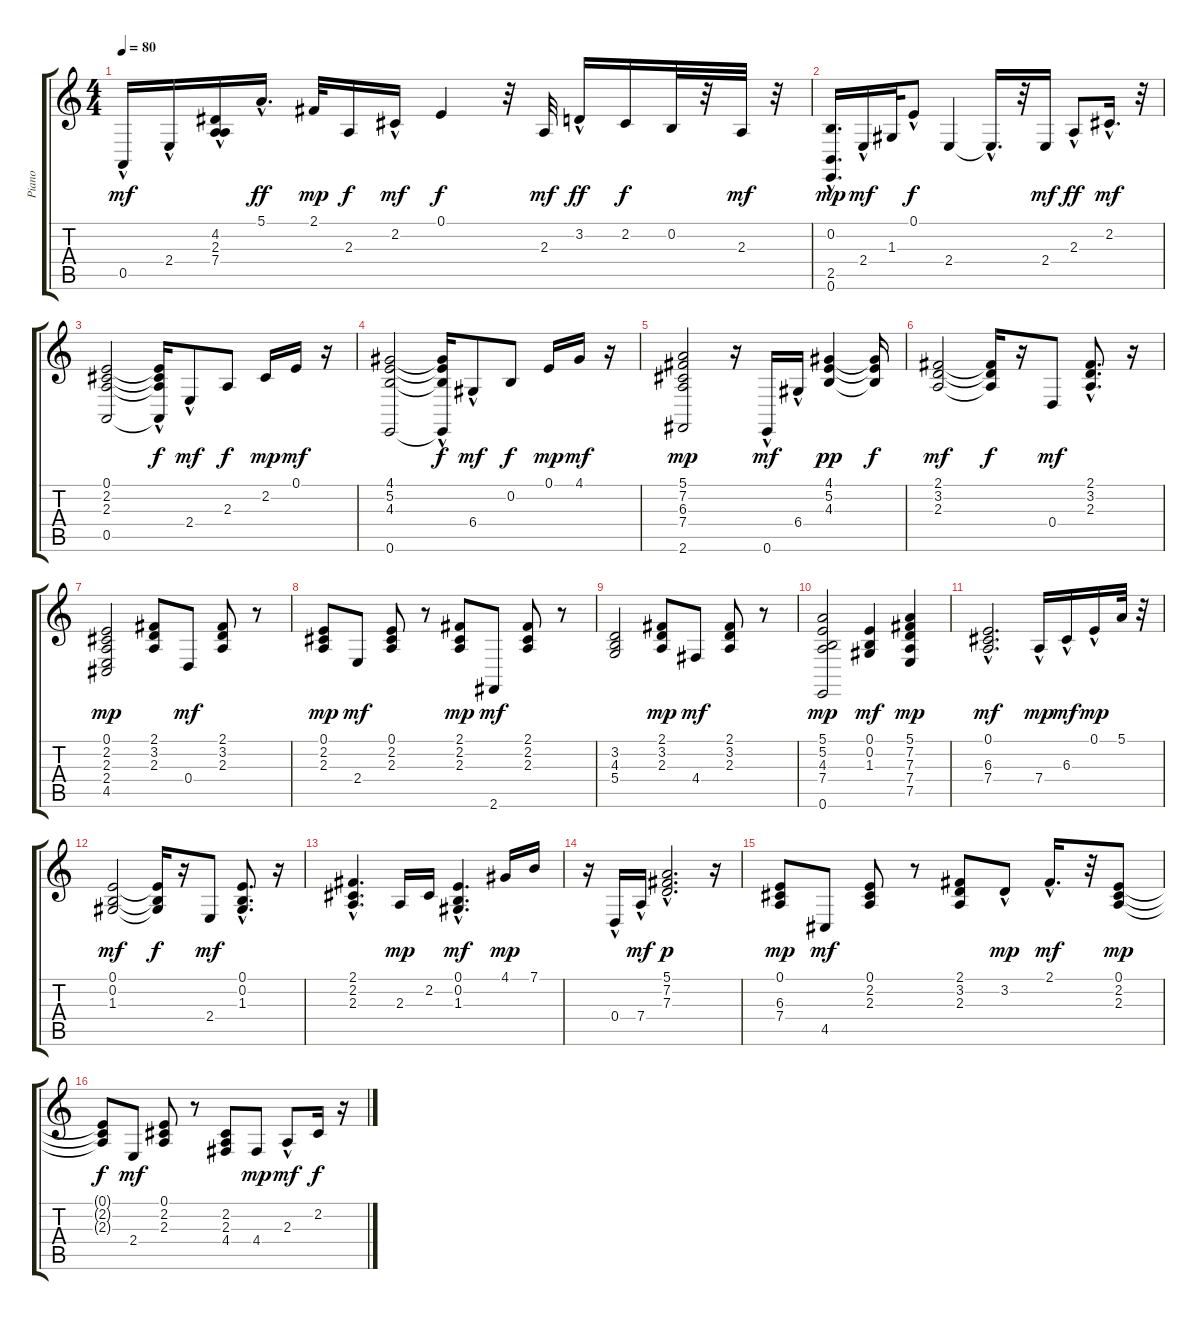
\track ("Piano  " "Piano  ") {instrument acousticgrandpiano}
\staff {score tabs}
\tuning (E4 B3 G3 D3 A2 E2) {hide}
\ts (4 4)
\tempo 80
\clef g2
\ks c
0.5{hac}.16{dy mf} 2.4{hac}.16 (4.2 2.3{hac} 7.4{hac}).16 5.1{hac}.16{d dy ff} 2.1.32{dy mp} 2.3.16{dy f} 2.2{hac}.16{dy mf} 0.1.4{dy f} r.32 2.3.32{dy mf} 3.2{hac}.16{dy ff} 2.2.16{dy f} 0.2.32 r.32 2.3.32{dy mf} r.32 |
(0.2{hac} 2.5 0.6{hac}).16{d dy mp} 2.4{hac}.16{dy mf} 1.3.32 0.1{hac}.8{dy f} 2.4.4 2.4{hac t}.16{d} r.32 2.4.16{dy mf} 2.3{hac}.8{dy ff} 2.2{hac}.16{d dy mf} r.32 |
(0.1 2.2 2.3 0.5).2 (0.1{t} 2.2{hac t} 2.3{t} 0.5{hac t}).16{dy f} 2.4{hac}.8{dy mf} 2.3.8{dy f} 2.2.16{dy mp} 0.1.16{dy mf} r.16 |
(4.1 5.2 4.3 0.6).2 (4.1{t} 5.2{hac t} 4.3{t} 0.6{hac t}).16{dy f} 6.4{hac}.8{dy mf} 0.2.8{dy f} 0.1.16{dy mp} 4.1.16{dy mf} r.16 |
(5.1 7.2 6.3 7.4 2.6).2{dy mp} r.16 0.6{hac}.16{dy mf} 6.4{hac}.16 (4.1 5.2 4.3).4{dy pp} (4.1{t} 5.2{t} 4.3{t}).16{dy f} |
(2.1 3.2 2.3).2{dy mf} (2.1{t} 3.2{t} 2.3{t}).16{dy f} r.16 0.4.8{dy mf} (2.1{hac} 3.2{hac} 2.3{hac}).8{d} r.16 |
(0.1 2.2 2.3 2.4 4.5).2{dy mp} (2.1 3.2 2.3).8 0.4.8{dy mf} (2.1 3.2 2.3).8 r.8 |
(0.1 2.2 2.3).8{dy mp} 2.4.8{dy mf} (0.1 2.2 2.3).8 r.8 (2.1 2.2 2.3).8{dy mp} 2.6.8{dy mf} (2.1 2.2 2.3).8 r.8 |
(3.2 4.3 5.4).2 (2.1 3.2 2.3).8{dy mp} 4.4.8{dy mf} (2.1 3.2 2.3).8 r.8 |
(5.1 5.2 4.3 7.4 0.6).2{dy mp} (0.1 0.2 1.3).4{dy mf} (5.1 7.2 7.3 7.4 7.5).4{dy mp} |
(0.1{hac} 6.3{hac} 7.4{hac}).2{d dy mf} 7.4{hac}.16{dy mp} 6.3{hac}.16{dy mf} 0.1{hac}.16{dy mp} 5.1.32 r.32 |
(0.1 0.2 1.3).2{dy mf} (0.1{t} 0.2{t} 1.3{t}).16{dy f} r.16 2.4.8{dy mf} (0.1{hac} 0.2{hac} 1.3{hac}).8{d} r.16 |
(2.1{hac} 2.2{hac} 2.3{hac}).4{d} 2.3.16{dy mp} 2.2.16 (0.1{hac} 0.2{hac} 1.3{hac}).4{d dy mf} 4.1.16{dy mp} 7.1.16 |
r.16 0.4{hac}.16 7.4{hac}.16{dy mf} (5.1{hac} 7.2{hac} 7.3{hac}).2{d dy p} r.16 |
(0.1 6.3 7.4).8{dy mp} 4.5.8{dy mf} (0.1 2.2 2.3).8 r.8 (2.1 3.2 2.3).8 3.2{hac}.8{dy mp} 2.1{hac}.16{d dy mf} r.32 (0.1 2.2 2.3).8{dy mp} |
(0.1{t} 2.2{t} 2.3{t}).8{dy f} 2.4.8{dy mf} (0.1 2.2 2.3).8 r.8 (2.2 2.3 4.4).8 4.4.8{dy mp} 2.3{hac}.8{dy mf} 2.2.16{dy f} r.16
